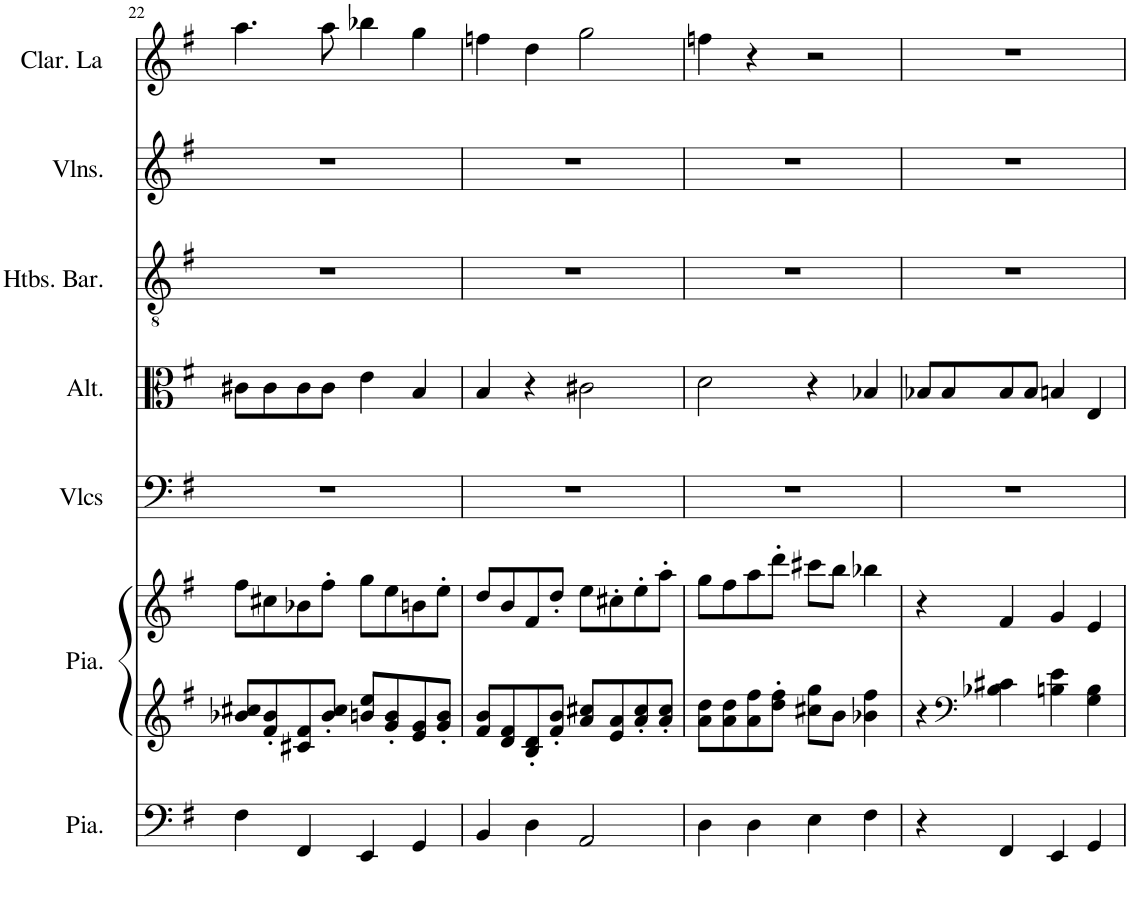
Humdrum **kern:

**kern	**kern	**kern	**kern	**kern	**kern	**kern	**kern
*part7	*part6	*part6	*part5	*part4	*part3	*part2	*part1
*staff8	*staff7	*staff6	*staff5	*staff4	*staff3	*staff2	*staff1
*I"Piano, Pedals	*I"Piano, Organ	*	*I"Violoncelles, Bass	*I"Altos, Tenor	*I"Hautbois Baryton, Alto	*I"Violons, Soprano	*I"Clarinette en La, Soprano solo
*I'Pia.	*I'Pia.	*	*I'Vlcs	*I'Alt.	*I'Htbs. Bar.	*I'Vlns.	*I'Clar. La
!!LO:PB:g=z
*clefF4	*clefG2	*clefG2	*clefF4	*clefC3	*clefGv2	*clefG2	*clefG2
*	*	*	*	*	*	*	*Trd2c3
*k[f#]	*k[f#]	*k[f#]	*k[f#]	*k[f#]	*k[f#]	*k[f#]	*k[f#]
*M4/4	*M4/4	*M4/4	*M4/4	*M4/4	*M4/4	*M4/4	*M4/4
=22	=22	=22	=22	=22	=22	=22	=22
4F#\	8b-X/ 8cc#X/L	8ff#\L	1r	8c#X\L	1r	1r	4.aa\
.	8f#/' 8b-/'	8cc#X\	.	8c#\	.	.	.
4FF#/	8c#X/ 8f#/	8b-X\	.	8c#\	.	.	.
.	8b-/' 8cc#/'J	8ff#'\J	.	8c#\J	.	.	8aa\
4EE/	8bn/ 8ee/L	8gg\L	.	4e\	.	.	4bb-X\
.	8g/' 8b/'	8ee\	.	.	.	.	.
4GG/	8e/ 8g/	8bn\	.	4B/	.	.	4gg\
.	8g/' 8b/'J	8ee'\J	.	.	.	.	.
=23	=23	=23	=23	=23	=23	=23	=23
4BB/	8f#/ 8b/L	8dd/L	1r	4B/	1r	1r	4ffn\
.	8d/ 8f#/	8b/	.	.	.	.	.
4D\	8B/' 8d/'	8f#/	.	4r	.	.	4dd\
.	8f#/' 8b/'J	8dd'/J	.	.	.	.	.
2AA/	8a/ 8cc#X/L	8ee\L	.	2c#X\	.	.	2gg\
.	8e/ 8a/	8cc#X'\	.	.	.	.	.
.	8a/' 8cc#/'	8ee'\	.	.	.	.	.
.	8a/' 8cc#/'J	8aa'\J	.	.	.	.	.
=24	=24	=24	=24	=24	=24	=24	=24
4D\	8a\ 8dd\L	8gg\L	1r	2d\	1r	1r	4ffn\
.	8a\ 8dd\	8ff#\	.	.	.	.	.
4D\	8a\ 8ff#\	8aa\	.	.	.	.	4r
.	8dd\' 8ff#\'J	8ddd'\J	.	.	.	.	.
4E\	8cc#X\ 8gg\L	8ccc#X\L	.	4r	.	.	2r
.	8b\J	8bb\J	.	.	.	.	.
4F#\	4b-X\ 4ff#\	4bb-X\	.	4B-X/	.	.	.
=25	=25	=25	=25	=25	=25	=25	=25
4r	4r	4r	1r	8B-X/L	1r	1r	1r
.	.	.	.	8B-/	.	.	.
*	*clefF4	*	*	*	*	*	*
4FF#/	4B-X\ 4c#X\	4f#/	.	8B-/	.	.	.
.	.	.	.	8B-/J	.	.	.
4EE/	4Bn\ 4e\	4g/	.	4Bn/	.	.	.
4GG/	4G\ 4B\	4e/	.	4E/	.	.	.
=	=	=	=	=	=	=	=
*-	*-	*-	*-	*-	*-	*-	*-
